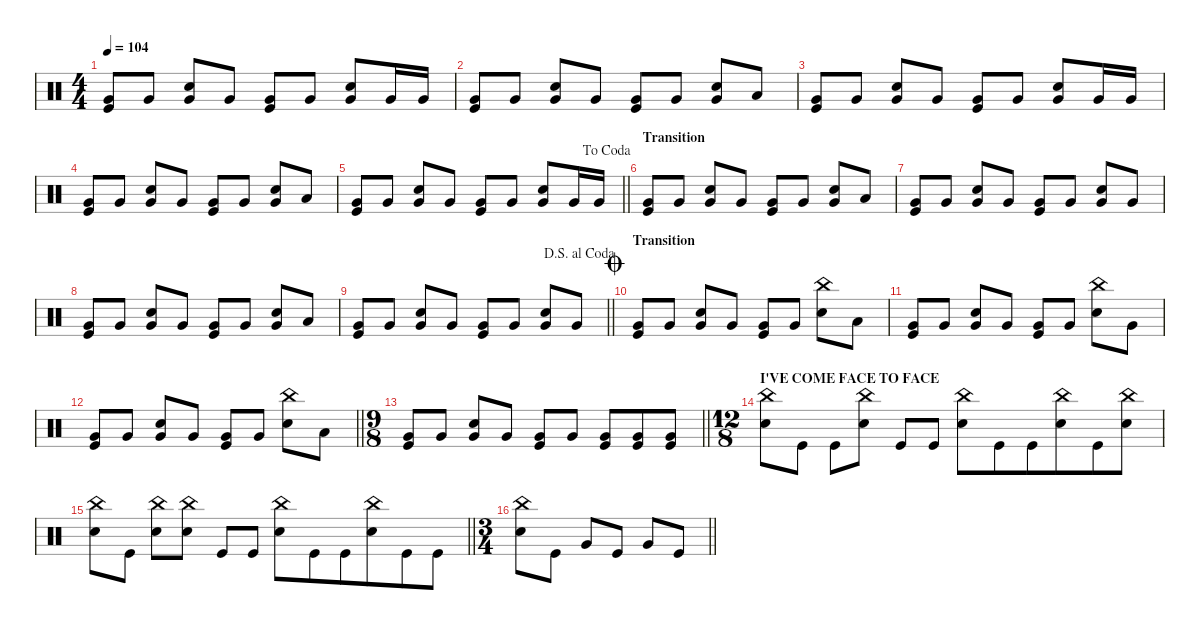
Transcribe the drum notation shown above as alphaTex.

\defaultSystemsLayout 4
\hideDynamics
\bracketExtendMode nobrackets
\singleTrackTrackNamePolicy hidden
\multiTrackTrackNamePolicy hidden
\firstSystemTrackNameMode fullname
\firstSystemTrackNameOrientation horizontal
\otherSystemsTrackNameOrientation horizontal
\track ("Drumkit" "drm.") {instrument percussion}
\staff {score}
\articulation defaults
\ts (4 4)
\tempo 104
\clef neutral
\ks c
("Very Low Tom (hit)" "Kick (hit)").8{dy f beam Up} "Very Low Tom (hit)".8{beam Up} ("Very Low Tom (hit)" "Snare (hit) 2").8{beam Up} "Very Low Tom (hit)".8{beam Up} ("Very Low Tom (hit)" "Kick (hit)").8{beam Up} "Very Low Tom (hit)".8{beam Up} ("Very Low Tom (hit)" "Snare (hit) 2").8{beam Up} "Very Low Tom (hit)".16{beam Up} "Very Low Tom (hit)".16{beam Up} |
("Very Low Tom (hit)" "Kick (hit)").8{beam Up} "Very Low Tom (hit)".8{beam Up} ("Very Low Tom (hit)" "Snare (hit) 2").8{beam Up} "Very Low Tom (hit)".8{beam Up} ("Very Low Tom (hit)" "Kick (hit)").8{beam Up} "Very Low Tom (hit)".8{beam Up} ("Very Low Tom (hit)" "Snare (hit) 2").8{beam Up} "Low Tom (hit)".8{beam Up} |
("Very Low Tom (hit)" "Kick (hit)").8{beam Up} "Very Low Tom (hit)".8{beam Up} ("Very Low Tom (hit)" "Snare (hit) 2").8{beam Up} "Very Low Tom (hit)".8{beam Up} ("Very Low Tom (hit)" "Kick (hit)").8{beam Up} "Very Low Tom (hit)".8{beam Up} ("Very Low Tom (hit)" "Snare (hit) 2").8{beam Up} "Very Low Tom (hit)".16{beam Up} "Very Low Tom (hit)".16{beam Up} |
("Very Low Tom (hit)" "Kick (hit)").8{beam Up} "Very Low Tom (hit)".8{beam Up} ("Very Low Tom (hit)" "Snare (hit) 2").8{beam Up} "Very Low Tom (hit)".8{beam Up} ("Very Low Tom (hit)" "Kick (hit)").8{beam Up} "Very Low Tom (hit)".8{beam Up} ("Very Low Tom (hit)" "Snare (hit) 2").8{beam Up} "Low Tom (hit)".8{beam Up} |
\jump dacoda
\barLineRight lightlight
("Very Low Tom (hit)" "Kick (hit)").8{beam Up} "Very Low Tom (hit)".8{beam Up} ("Very Low Tom (hit)" "Snare (hit) 2").8{beam Up} "Very Low Tom (hit)".8{beam Up} ("Very Low Tom (hit)" "Kick (hit)").8{beam Up} "Very Low Tom (hit)".8{beam Up} ("Very Low Tom (hit)" "Snare (hit) 2").8{beam Up} "Very Low Tom (hit)".16{beam Up} "Very Low Tom (hit)".16{beam Up} |
\section ("" "Transition")
("Very Low Tom (hit)" "Kick (hit)").8{beam Up} "Very Low Tom (hit)".8{beam Up} ("Very Low Tom (hit)" "Snare (hit) 2").8{beam Up} "Very Low Tom (hit)".8{beam Up} ("Very Low Tom (hit)" "Kick (hit)").8{beam Up} "Very Low Tom (hit)".8{beam Up} ("Very Low Tom (hit)" "Snare (hit) 2").8{beam Up} "Low Tom (hit)".8{beam Up} |
("Very Low Tom (hit)" "Kick (hit)").8{beam Up} "Very Low Tom (hit)".8{beam Up} ("Very Low Tom (hit)" "Snare (hit) 2").8{beam Up} "Very Low Tom (hit)".8{beam Up} ("Very Low Tom (hit)" "Kick (hit)").8{beam Up} "Very Low Tom (hit)".8{beam Up} ("Very Low Tom (hit)" "Snare (hit) 2").8{beam Up} "Very Low Tom (hit)".8{beam Up} |
("Very Low Tom (hit)" "Kick (hit)").8{beam Up} "Very Low Tom (hit)".8{beam Up} ("Very Low Tom (hit)" "Snare (hit) 2").8{beam Up} "Very Low Tom (hit)".8{beam Up} ("Very Low Tom (hit)" "Kick (hit)").8{beam Up} "Very Low Tom (hit)".8{beam Up} ("Very Low Tom (hit)" "Snare (hit) 2").8{beam Up} "Low Tom (hit)".8{beam Up} |
\jump dalsegnoalcoda
\barLineRight lightlight
("Very Low Tom (hit)" "Kick (hit)").8{beam Up} "Very Low Tom (hit)".8{beam Up} ("Very Low Tom (hit)" "Snare (hit) 2").8{beam Up} "Very Low Tom (hit)".8{beam Up} ("Very Low Tom (hit)" "Kick (hit)").8{beam Up} "Very Low Tom (hit)".8{beam Up} ("Very Low Tom (hit)" "Snare (hit) 2").8{beam Up} "Very Low Tom (hit)".8{beam Up} |
\section ("" "Transition")
\jump coda
("Very Low Tom (hit)" "Kick (hit)").8{beam Up} "Very Low Tom (hit)".8{beam Up} ("Very Low Tom (hit)" "Snare (hit) 2").8{beam Up} "Very Low Tom (hit)".8{beam Up} ("Very Low Tom (hit)" "Kick (hit)").8{beam Up} "Very Low Tom (hit)".8{beam Up} ("Snare (hit) 2" "China (hit)").8{beam Down} "Low Tom (hit)".8{beam Down} |
("Very Low Tom (hit)" "Kick (hit)").8{beam Up} "Very Low Tom (hit)".8{beam Up} ("Very Low Tom (hit)" "Snare (hit) 2").8{beam Up} "Very Low Tom (hit)".8{beam Up} ("Very Low Tom (hit)" "Kick (hit)").8{beam Up} "Very Low Tom (hit)".8{beam Up} ("Snare (hit) 2" "China (hit)").8{beam Down} "Very Low Tom (hit)".8{beam Down} |
\barLineRight lightlight
("Very Low Tom (hit)" "Kick (hit)").8{beam Up} "Very Low Tom (hit)".8{beam Up} ("Very Low Tom (hit)" "Snare (hit) 2").8{beam Up} "Very Low Tom (hit)".8{beam Up} ("Very Low Tom (hit)" "Kick (hit)").8{beam Up} "Very Low Tom (hit)".8{beam Up} ("Snare (hit) 2" "China (hit)").8{beam Down} "Low Tom (hit)".8{beam Down} |
\ts (9 8)
\beaming (8 2 2 2 3)
\barLineRight lightlight
("Very Low Tom (hit)" "Kick (hit)").8{beam Up} "Very Low Tom (hit)".8{beam Up} ("Very Low Tom (hit)" "Snare (hit) 2").8{beam Up} "Very Low Tom (hit)".8{beam Up} ("Very Low Tom (hit)" "Kick (hit)").8{beam Up} "Very Low Tom (hit)".8{beam Up} ("Kick (hit)" "Very Low Tom (hit)").8{beam Up} ("Kick (hit)" "Very Low Tom (hit)").8{beam Up} ("Kick (hit)" "Very Low Tom (hit)").8{beam Up} |
\ts (12 8)
\beaming (8 2 2 2 6)
\section ("" "I'VE COME FACE TO FACE")
("Snare (hit) 2" "China (hit)").8{beam Down} "Kick (hit)".8{beam Down} "Kick (hit)".8{beam Down} ("Snare (hit) 2" "China (hit)").8{beam Down} "Kick (hit)".8{beam Up} "Kick (hit)".8{beam Up} ("Snare (hit) 2" "China (hit)").8{beam Down} "Kick (hit)".8{beam Down} "Kick (hit)".8{beam Down} ("Snare (hit) 2" "China (hit)").8{beam Down} "Kick (hit)".8{beam Down} ("Snare (hit) 2" "China (hit)").8{beam Down} |
\barLineRight lightlight
("Snare (hit) 2" "China (hit)").8{beam Down} "Kick (hit)".8{beam Down} ("Snare (hit) 2" "China (hit)").8{beam Down} ("Snare (hit) 2" "China (hit)").8{beam Down} "Kick (hit)".8{beam Up} "Kick (hit)".8{beam Up} ("Snare (hit) 2" "China (hit)").8{beam Down} "Kick (hit)".8{beam Down} "Kick (hit)".8{beam Down} ("Snare (hit) 2" "China (hit)").8{beam Down} "Kick (hit)".8{beam Down} "Kick (hit)".8{beam Down} |
\ts (3 4)
\beaming (8 2 2 2 2)
\barLineRight lightlight
("Snare (hit) 2" "China (hit)").8{beam Down} "Kick (hit)".8{beam Down} "Very Low Tom (hit)".8{beam Up} "Kick (hit)".8{beam Up} "Very Low Tom (hit)".8{beam Up} "Kick (hit)".8{beam Up}
